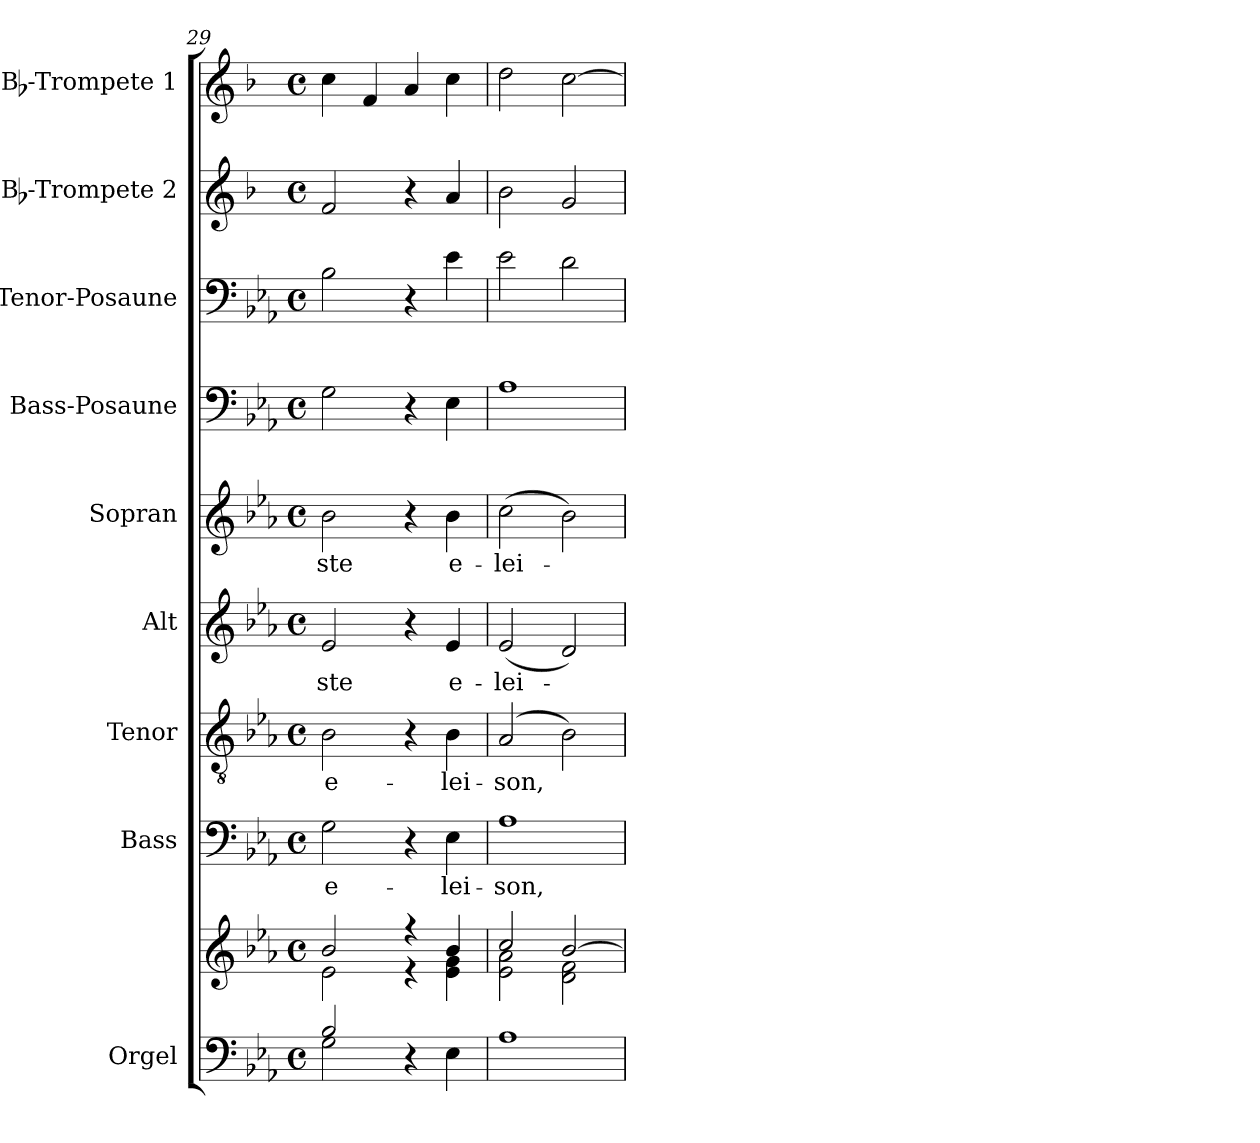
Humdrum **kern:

**kern	**kern	**kern	**text	**kern	**text	**kern	**text	**kern	**text	**kern	**kern	**kern	**kern
*part9	*part9	*part8	*part8	*part7	*part7	*part6	*part6	*part5	*part5	*part4	*part3	*part2	*part1
*staff10	*staff9	*staff8	*staff8	*staff7	*staff7	*staff6	*staff6	*staff5	*staff5	*staff4	*staff3	*staff2	*staff1
*I"Orgel	*	*I"Bass	*	*I"Tenor	*	*I"Alt	*	*I"Sopran	*	*I"Bass-Posaune	*I"Tenor-Posaune	*I"Bb-Trompete 2	*I"Bb-Trompete 1
*I'Org.	*	*I'B.	*	*I'T.	*	*I'A.	*	*I'S.	*	*I'B. Pos.	*I'T. Pos.	*I'Trp. 2	*I'Trp. 1
*clefF4	*clefG2	*clefF4	*	*clefGv2	*	*clefG2	*	*clefG2	*	*clefF4	*clefF4	*clefG2	*clefG2
*	*	*	*	*	*	*	*	*	*	*	*	*ITrd1c2	*ITrd1c2
*k[b-e-a-]	*k[b-e-a-]	*k[b-e-a-]	*	*k[b-e-a-]	*	*k[b-e-a-]	*	*k[b-e-a-]	*	*k[b-e-a-]	*k[b-e-a-]	*k[b-e-a-]	*k[b-e-a-]
*E-:	*E-:	*E-:	*	*E-:	*	*E-:	*	*E-:	*	*E-:	*E-:	*E-:	*E-:
*M4/4	*M4/4	*M4/4	*	*M4/4	*	*M4/4	*	*M4/4	*	*M4/4	*M4/4	*M4/4	*M4/4
*met(c)	*met(c)	*met(c)	*	*met(c)	*	*met(c)	*	*met(c)	*	*met(c)	*met(c)	*met(c)	*met(c)
=29	=29	=29	=29	=29	=29	=29	=29	=29	=29	=29	=29	=29	=29
*^	*^	*	*	*	*	*	*	*	*	*	*	*	*
!	!	!	!	!	!LO:LY:b	!	!LO:LY:b	!	!LO:LY:b	!	!LO:LY:b	!	!	!	!
2B-/	2G\	2b-/	2e-\	2G\	e-	2B-\	e-	2e-/	-ste	2b-\	-ste	2G\	2B-\	2e-/	4b-\
.	.	.	.	.	.	.	.	.	.	.	.	.	.	.	4e-/
2ryy	4r	4r	4r	4r	.	4r	.	4r	.	4r	.	4r	4r	4r	4g/
!	!	!	!	!	!LO:LY:b	!	!LO:LY:b	!	!LO:LY:b	!	!LO:LY:b	!	!	!	!
.	4E-\	4b-/	4e-\ 4g\	4E-\	-lei-	4B-\	-lei-	4e-/	e-	4b-\	e-	4E-\	4e-\	4g/	4b-\
!!LO:PB:g=z
=30	=30	=30	=30	=30	=30	=30	=30	=30	=30	=30	=30	=30	=30	=30	=30
!	!	!	!	!	!LO:LY:b	!	!LO:LY:b	!	!LO:LY:b	!	!LO:LY:b	!	!	!	!
*v	*v	*	*	*	*	*	*	*	*	*	*	*	*	*	*
1A-	2cc/	2e-\ 2a-\	1A-	-son,	(2A-/	-son,	(<2e-/	-lei-	(>2cc\	-lei-	1A-	2e-\	2a-\	2cc\
.	[>2b-/	2d\ 2f\	.	.	2B-\)	.	2d/)	.	2b-\)	.	.	2d\	2f/	[2b-\
*	*v	*v	*	*	*	*	*	*	*	*	*	*	*	*
=	=	=	=	=	=	=	=	=	=	=	=	=	=
*-	*-	*-	*-	*-	*-	*-	*-	*-	*-	*-	*-	*-	*-
